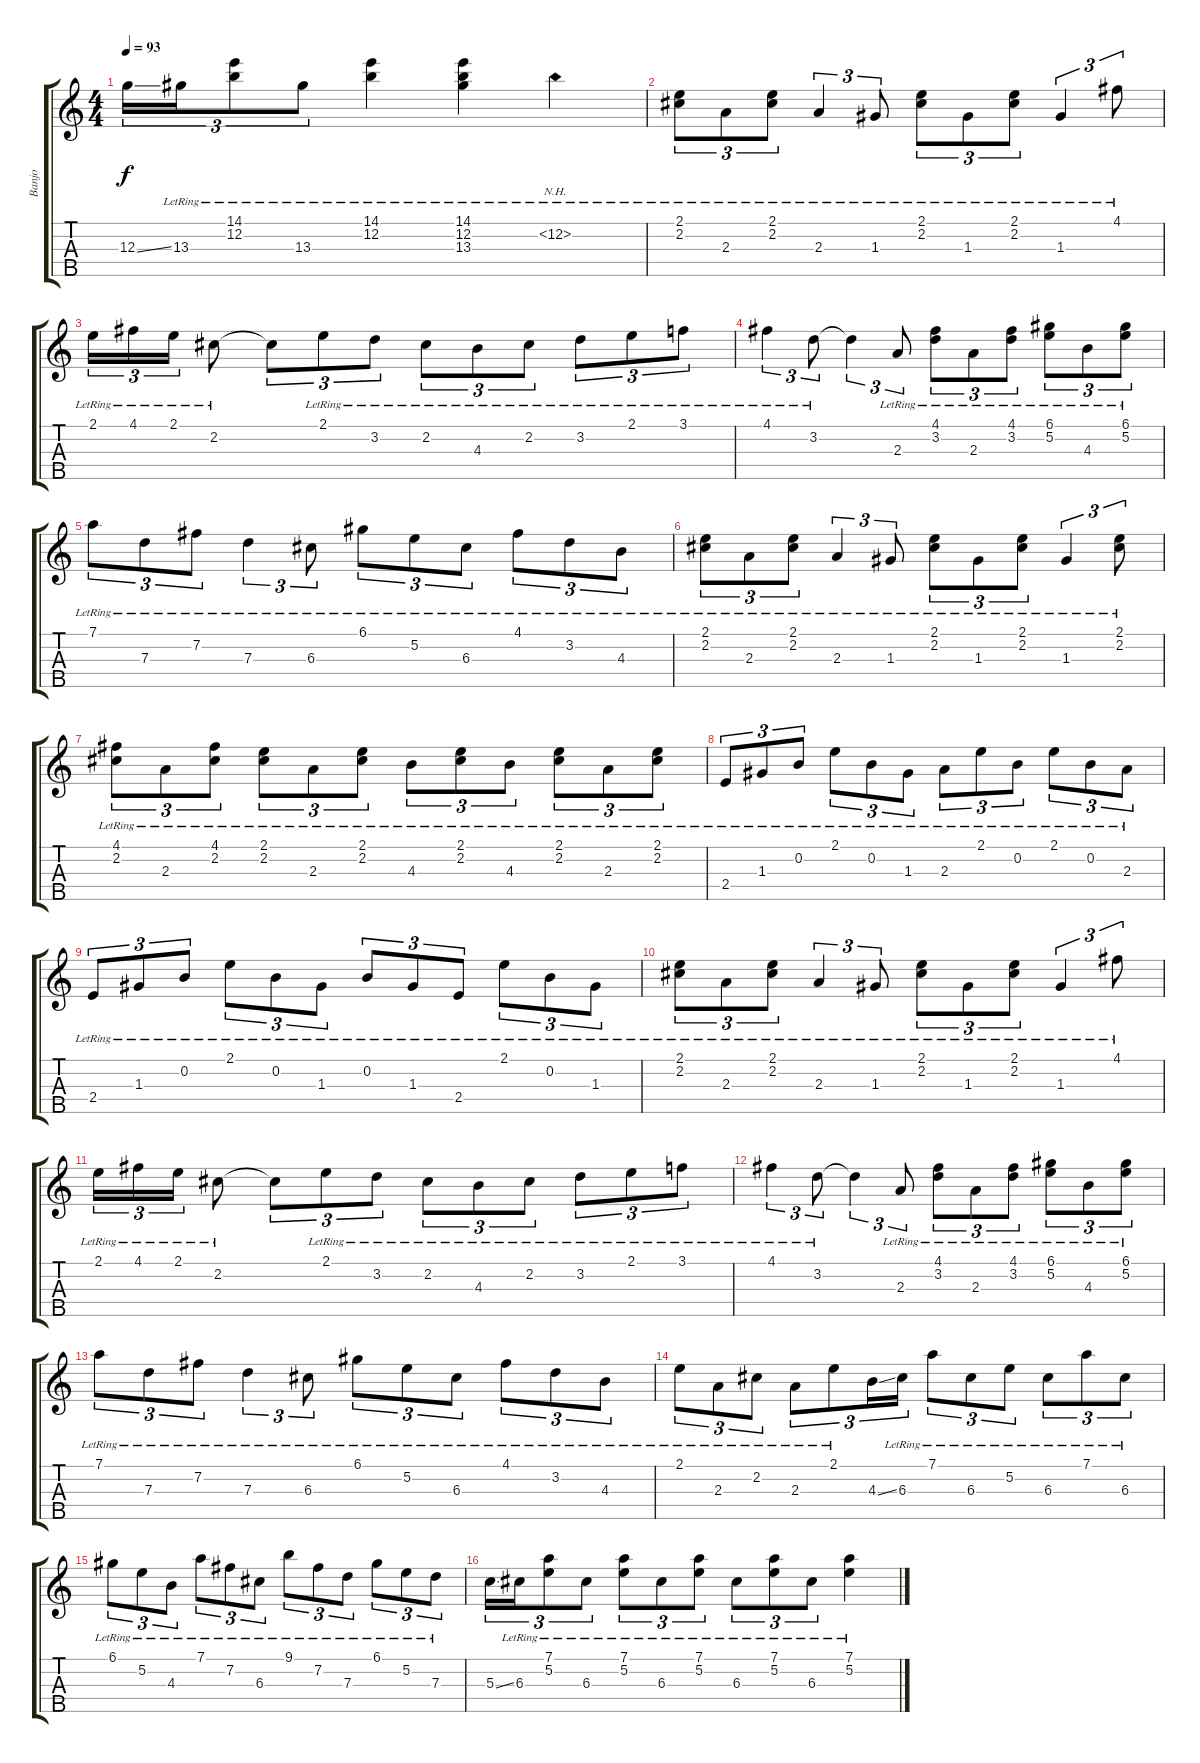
\track ("Banjo" "Banjo") {instrument banjo}
\staff {score tabs}
\tuning (D4 B3 G3 D3 A4) {hide}
\displaytranspose 12
\ts (4 4)
\tempo 93
\clef g2
\ks c
12.3{ss}.16{tu (3 2) dy f} 13.3{lr}.16{tu (3 2)} (14.1{lr} 12.2{lr}).8{tu (3 2)} 13.3{lr}.8{tu (3 2)} (14.1{lr} 12.2{lr}).4 (14.1{lr} 12.2{lr} 13.3{lr}).4 12.2{nh lr}.4 |
(2.1{lr} 2.2{lr}).8{tu (3 2)} 2.3{lr}.8{tu (3 2)} (2.1{lr} 2.2{lr}).8{tu (3 2)} 2.3{lr}.4{tu (3 2)} 1.3{lr}.8{tu (3 2)} (2.1{lr} 2.2{lr}).8{tu (3 2)} 1.3{lr}.8{tu (3 2)} (2.1{lr} 2.2{lr}).8{tu (3 2)} 1.3{lr}.4{tu (3 2)} 4.1{lr}.8{tu (3 2)} |
2.1{lr}.16{tu (3 2)} 4.1{lr}.16{tu (3 2)} 2.1{lr}.16{tu (3 2)} 2.2{lr}.8 2.2{t}.8{tu (3 2)} 2.1{lr}.8{tu (3 2)} 3.2{lr}.8{tu (3 2)} 2.2{lr}.8{tu (3 2)} 4.3{lr}.8{tu (3 2)} 2.2{lr}.8{tu (3 2)} 3.2{lr}.8{tu (3 2)} 2.1{lr}.8{tu (3 2)} 3.1{lr}.8{tu (3 2)} |
4.1{lr}.4{tu (3 2)} 3.2{lr}.8{tu (3 2)} 3.2{t}.4{tu (3 2)} 2.3{lr}.8{tu (3 2)} (4.1{lr} 3.2{lr}).8{tu (3 2)} 2.3{lr}.8{tu (3 2)} (4.1{lr} 3.2{lr}).8{tu (3 2)} (6.1{lr} 5.2{lr}).8{tu (3 2)} 4.3{lr}.8{tu (3 2)} (6.1{lr} 5.2{lr}).8{tu (3 2)} |
7.1{lr}.8{tu (3 2)} 7.3{lr}.8{tu (3 2)} 7.2{lr}.8{tu (3 2)} 7.3{lr}.4{tu (3 2)} 6.3{lr}.8{tu (3 2)} 6.1{lr}.8{tu (3 2)} 5.2{lr}.8{tu (3 2)} 6.3{lr}.8{tu (3 2)} 4.1{lr}.8{tu (3 2)} 3.2{lr}.8{tu (3 2)} 4.3{lr}.8{tu (3 2)} |
(2.1{lr} 2.2{lr}).8{tu (3 2)} 2.3{lr}.8{tu (3 2)} (2.1{lr} 2.2{lr}).8{tu (3 2)} 2.3{lr}.4{tu (3 2)} 1.3{lr}.8{tu (3 2)} (2.1{lr} 2.2{lr}).8{tu (3 2)} 1.3{lr}.8{tu (3 2)} (2.1{lr} 2.2{lr}).8{tu (3 2)} 1.3{lr}.4{tu (3 2)} (2.1{lr} 2.2{lr}).8{tu (3 2)} |
(4.1{lr} 2.2{lr}).8{tu (3 2)} 2.3{lr}.8{tu (3 2)} (4.1{lr} 2.2{lr}).8{tu (3 2)} (2.1{lr} 2.2{lr}).8{tu (3 2)} 2.3{lr}.8{tu (3 2)} (2.1{lr} 2.2{lr}).8{tu (3 2)} 4.3{lr}.8{tu (3 2)} (2.1{lr} 2.2{lr}).8{tu (3 2)} 4.3{lr}.8{tu (3 2)} (2.1{lr} 2.2{lr}).8{tu (3 2)} 2.3{lr}.8{tu (3 2)} (2.1{lr} 2.2{lr}).8{tu (3 2)} |
2.4{lr}.8{tu (3 2)} 1.3{lr}.8{tu (3 2)} 0.2{lr}.8{tu (3 2)} 2.1{lr}.8{tu (3 2)} 0.2{lr}.8{tu (3 2)} 1.3{lr}.8{tu (3 2)} 2.3{lr}.8{tu (3 2)} 2.1{lr}.8{tu (3 2)} 0.2{lr}.8{tu (3 2)} 2.1{lr}.8{tu (3 2)} 0.2{lr}.8{tu (3 2)} 2.3{lr}.8{tu (3 2)} |
2.4{lr}.8{tu (3 2)} 1.3{lr}.8{tu (3 2)} 0.2{lr}.8{tu (3 2)} 2.1{lr}.8{tu (3 2)} 0.2{lr}.8{tu (3 2)} 1.3{lr}.8{tu (3 2)} 0.2{lr}.8{tu (3 2)} 1.3{lr}.8{tu (3 2)} 2.4{lr}.8{tu (3 2)} 2.1{lr}.8{tu (3 2)} 0.2{lr}.8{tu (3 2)} 1.3{lr}.8{tu (3 2)} |
(2.1{lr} 2.2{lr}).8{tu (3 2)} 2.3{lr}.8{tu (3 2)} (2.1{lr} 2.2{lr}).8{tu (3 2)} 2.3{lr}.4{tu (3 2)} 1.3{lr}.8{tu (3 2)} (2.1{lr} 2.2{lr}).8{tu (3 2)} 1.3{lr}.8{tu (3 2)} (2.1{lr} 2.2{lr}).8{tu (3 2)} 1.3{lr}.4{tu (3 2)} 4.1{lr}.8{tu (3 2)} |
2.1{lr}.16{tu (3 2)} 4.1{lr}.16{tu (3 2)} 2.1{lr}.16{tu (3 2)} 2.2{lr}.8 2.2{t}.8{tu (3 2)} 2.1{lr}.8{tu (3 2)} 3.2{lr}.8{tu (3 2)} 2.2{lr}.8{tu (3 2)} 4.3{lr}.8{tu (3 2)} 2.2{lr}.8{tu (3 2)} 3.2{lr}.8{tu (3 2)} 2.1{lr}.8{tu (3 2)} 3.1{lr}.8{tu (3 2)} |
4.1{lr}.4{tu (3 2)} 3.2{lr}.8{tu (3 2)} 3.2{t}.4{tu (3 2)} 2.3{lr}.8{tu (3 2)} (4.1{lr} 3.2{lr}).8{tu (3 2)} 2.3{lr}.8{tu (3 2)} (4.1{lr} 3.2{lr}).8{tu (3 2)} (6.1{lr} 5.2{lr}).8{tu (3 2)} 4.3{lr}.8{tu (3 2)} (6.1{lr} 5.2{lr}).8{tu (3 2)} |
7.1{lr}.8{tu (3 2)} 7.3{lr}.8{tu (3 2)} 7.2{lr}.8{tu (3 2)} 7.3{lr}.4{tu (3 2)} 6.3{lr}.8{tu (3 2)} 6.1{lr}.8{tu (3 2)} 5.2{lr}.8{tu (3 2)} 6.3{lr}.8{tu (3 2)} 4.1{lr}.8{tu (3 2)} 3.2{lr}.8{tu (3 2)} 4.3{lr}.8{tu (3 2)} |
2.1{lr}.8{tu (3 2)} 2.3{lr}.8{tu (3 2)} 2.2{lr}.8{tu (3 2)} 2.3{lr}.8{tu (3 2)} 2.1{lr}.8{tu (3 2)} 4.3{ss}.16{tu (3 2)} 6.3{lr}.16{tu (3 2)} 7.1{lr}.8{tu (3 2)} 6.3{lr}.8{tu (3 2)} 5.2{lr}.8{tu (3 2)} 6.3{lr}.8{tu (3 2)} 7.1{lr}.8{tu (3 2)} 6.3{lr}.8{tu (3 2)} |
6.1{lr}.8{tu (3 2)} 5.2{lr}.8{tu (3 2)} 4.3{lr}.8{tu (3 2)} 7.1{lr}.8{tu (3 2)} 7.2{lr}.8{tu (3 2)} 6.3{lr}.8{tu (3 2)} 9.1{lr}.8{tu (3 2)} 7.2{lr}.8{tu (3 2)} 7.3{lr}.8{tu (3 2)} 6.1{lr}.8{tu (3 2)} 5.2{lr}.8{tu (3 2)} 7.3{lr}.8{tu (3 2)} |
5.3{ss}.16{tu (3 2)} 6.3{lr}.16{tu (3 2)} (7.1{lr} 5.2{lr}).8{tu (3 2)} 6.3{lr}.8{tu (3 2)} (7.1{lr} 5.2{lr}).8{tu (3 2)} 6.3{lr}.8{tu (3 2)} (7.1{lr} 5.2{lr}).8{tu (3 2)} 6.3{lr}.8{tu (3 2)} (7.1{lr} 5.2{lr}).8{tu (3 2)} 6.3{lr}.8{tu (3 2)} (7.1{lr} 5.2{lr}).4
